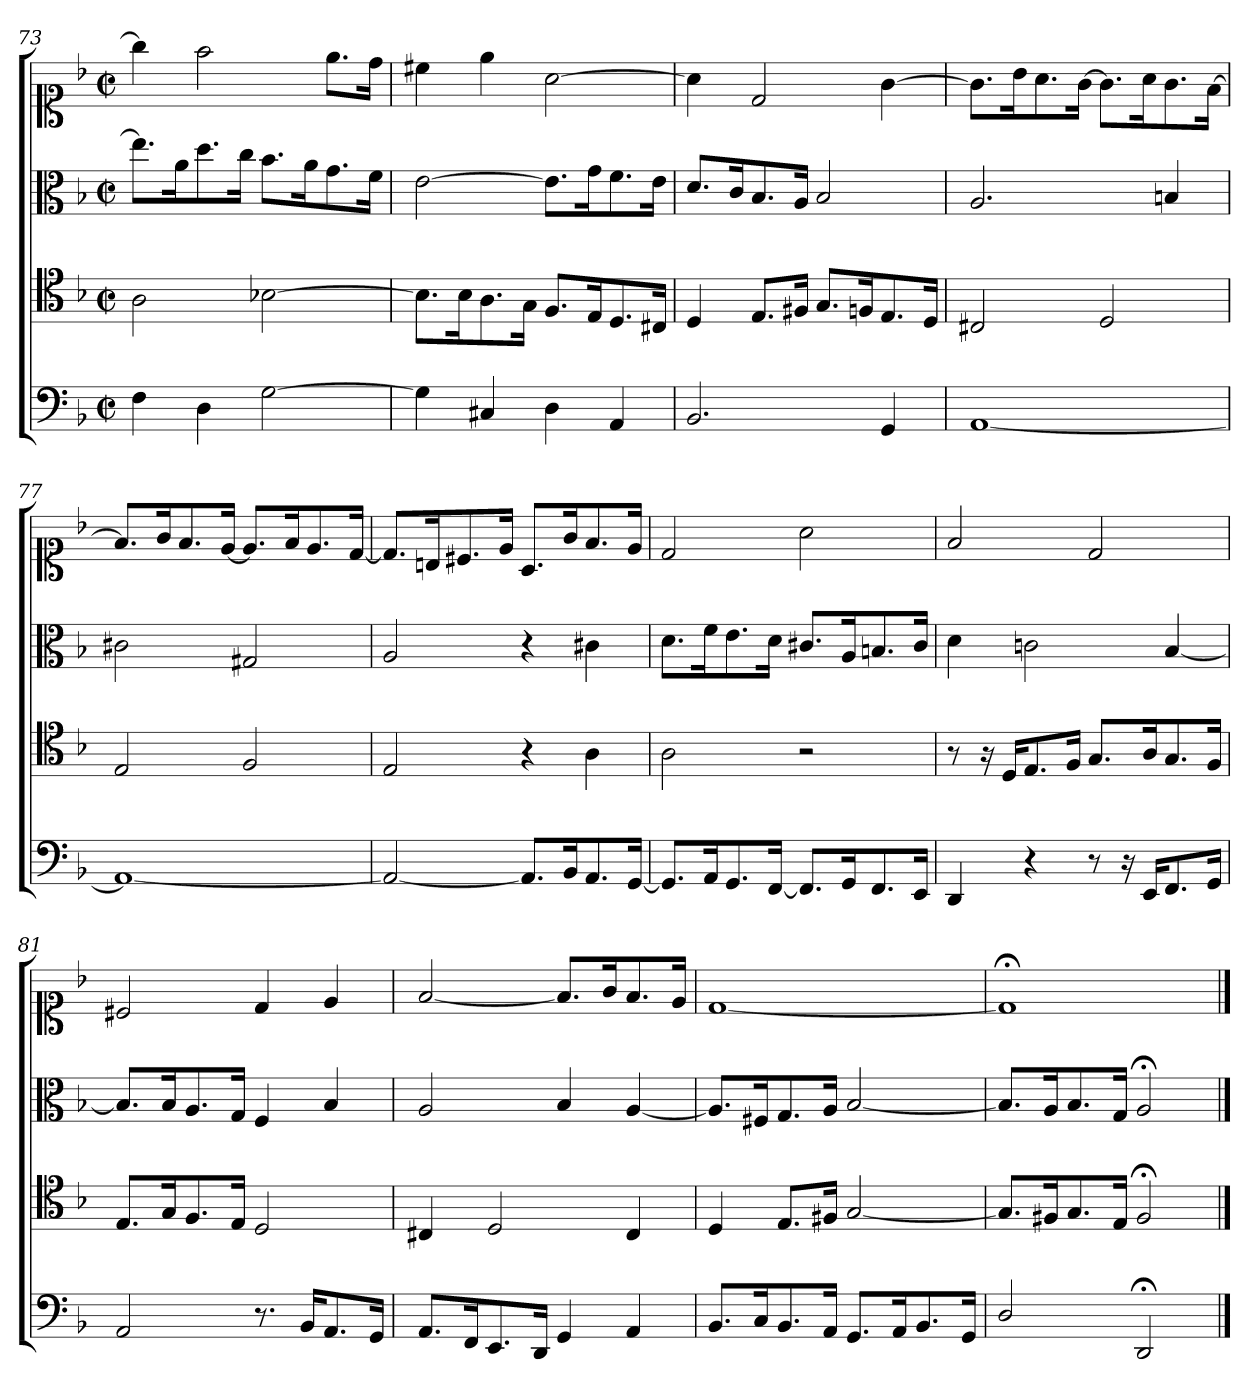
**kern	**kern	**kern	**kern
*part4	*part3	*part2	*part1
*staff4	*staff3	*staff2	*staff1
*clefF4	*clefC4	*clefC3	*clefC1
*k[b-]	*k[b-]	*k[b-]	*k[b-]
*d:	*d:	*d:	*d:
*M2/2	*M2/2	*M2/2	*M2/2
*met(c|)	*met(c|)	*met(c|)	*met(c|)
=73	=73	=73	=73
4F	2A	8.eeL]	4gg]
.	.	16aK	.
4D	.	8.dd	2ff
.	.	16ccJk	.
[2G	[2B-X	8.b-L	.
.	.	16aK	.
.	.	8.g	8.eeL
.	.	16fJk	16ddJk
=74	=74	=74	=74
4G]	8.B-L]	[2e	4cc#X
.	16B-K	.	.
4C#X	8.A	.	4ee
.	16GJk	.	.
4D	8.FL	8.eL]	[2a
.	16EK	16gK	.
4AA	8.D	8.f	.
.	16C#XJk	16eJk	.
=75	=75	=75	=75
2.BB-	4D	8.dL	4a]
.	.	16cK	.
.	8.EL	8.B-	2d
.	16F#XJk	16AJk	.
.	8.GL	2B-	.
.	16FnK	.	.
4GG	8.E	.	[4g
.	16DJk	.	.
=76	=76	=76	=76
[1AA	2C#X	2.A	8.gL]
.	.	.	16b-K
.	.	.	8.a
.	.	.	[16gJk
.	2D	.	8.gL]
.	.	.	16aK
.	.	4Bn	8.g
.	.	.	[16fJk
=77	=77	=77	=77
1AA_	2E	2c#X	8.fL]
.	.	.	16gK
.	.	.	8.f
.	.	.	[16eJk
.	2F	2G#X	8.eL]
.	.	.	16fK
.	.	.	8.e
.	.	.	[16dJk
=78	=78	=78	=78
2AA_	2E	2A	8.dL]
.	.	.	16BnK
.	.	.	8.c#X
.	.	.	16eJk
8.AAL]	4r	4r	8.AL
16BB-K	.	.	16gK
8.AA	4A	4c#X	8.f
[16GGJk	.	.	16eJk
=79	=79	=79	=79
8.GGL]	2A	8.dL	2d
16AAK	.	16fK	.
8.GG	.	8.e	.
[16FFJk	.	16dJk	.
8.FFL]	2r	8.c#XL	2a
16GGK	.	16AK	.
8.FF	.	8.Bn	.
16EEJk	.	16c#Jk	.
=80	=80	=80	=80
4DD	8r	4d	2f
.	16r	.	.
.	16DKL	.	.
4r	8.E	2cn	.
.	16FJk	.	.
8r	8.GL	.	2d
16r	.	.	.
16EEKL	16AK	.	.
8.FF	8.G	[4B-	.
16GGJk	16FJk	.	.
=81	=81	=81	=81
2AA	8.EL	8.B-L]	2c#X
.	16GK	16B-K	.
.	8.F	8.A	.
.	16EJk	16GJk	.
8.r	2D	4F	4d
16BB-KL	.	.	.
8.AA	.	4B-	4e
16GGJk	.	.	.
=82	=82	=82	=82
8.AAL	4C#X	2A	[2f
16FFK	.	.	.
8.EE	2D	.	.
16DDJk	.	.	.
4GG	.	4B-	8.fL]
.	.	.	16gK
4AA	4C#	[4A	8.f
.	.	.	16eJk
=83	=83	=83	=83
8.BB-L	4D	8.AL]	[1d
16CK	.	16F#XK	.
8.BB-	8.EL	8.G	.
16AAJk	16F#XJk	16AJk	.
8.GGL	[2G	[2B-	.
16AAK	.	.	.
8.BB-	.	.	.
16GGJk	.	.	.
=84	=84	=84	=84
2D/	8.GL]	8.B-L]	1d;<]
.	16F#XK	16AK	.
.	8.G	8.B-	.
.	16EJk	16GJk	.
2DD;<	2F#;<	2A;<	.
==	==	==	==
*-	*-	*-	*-
